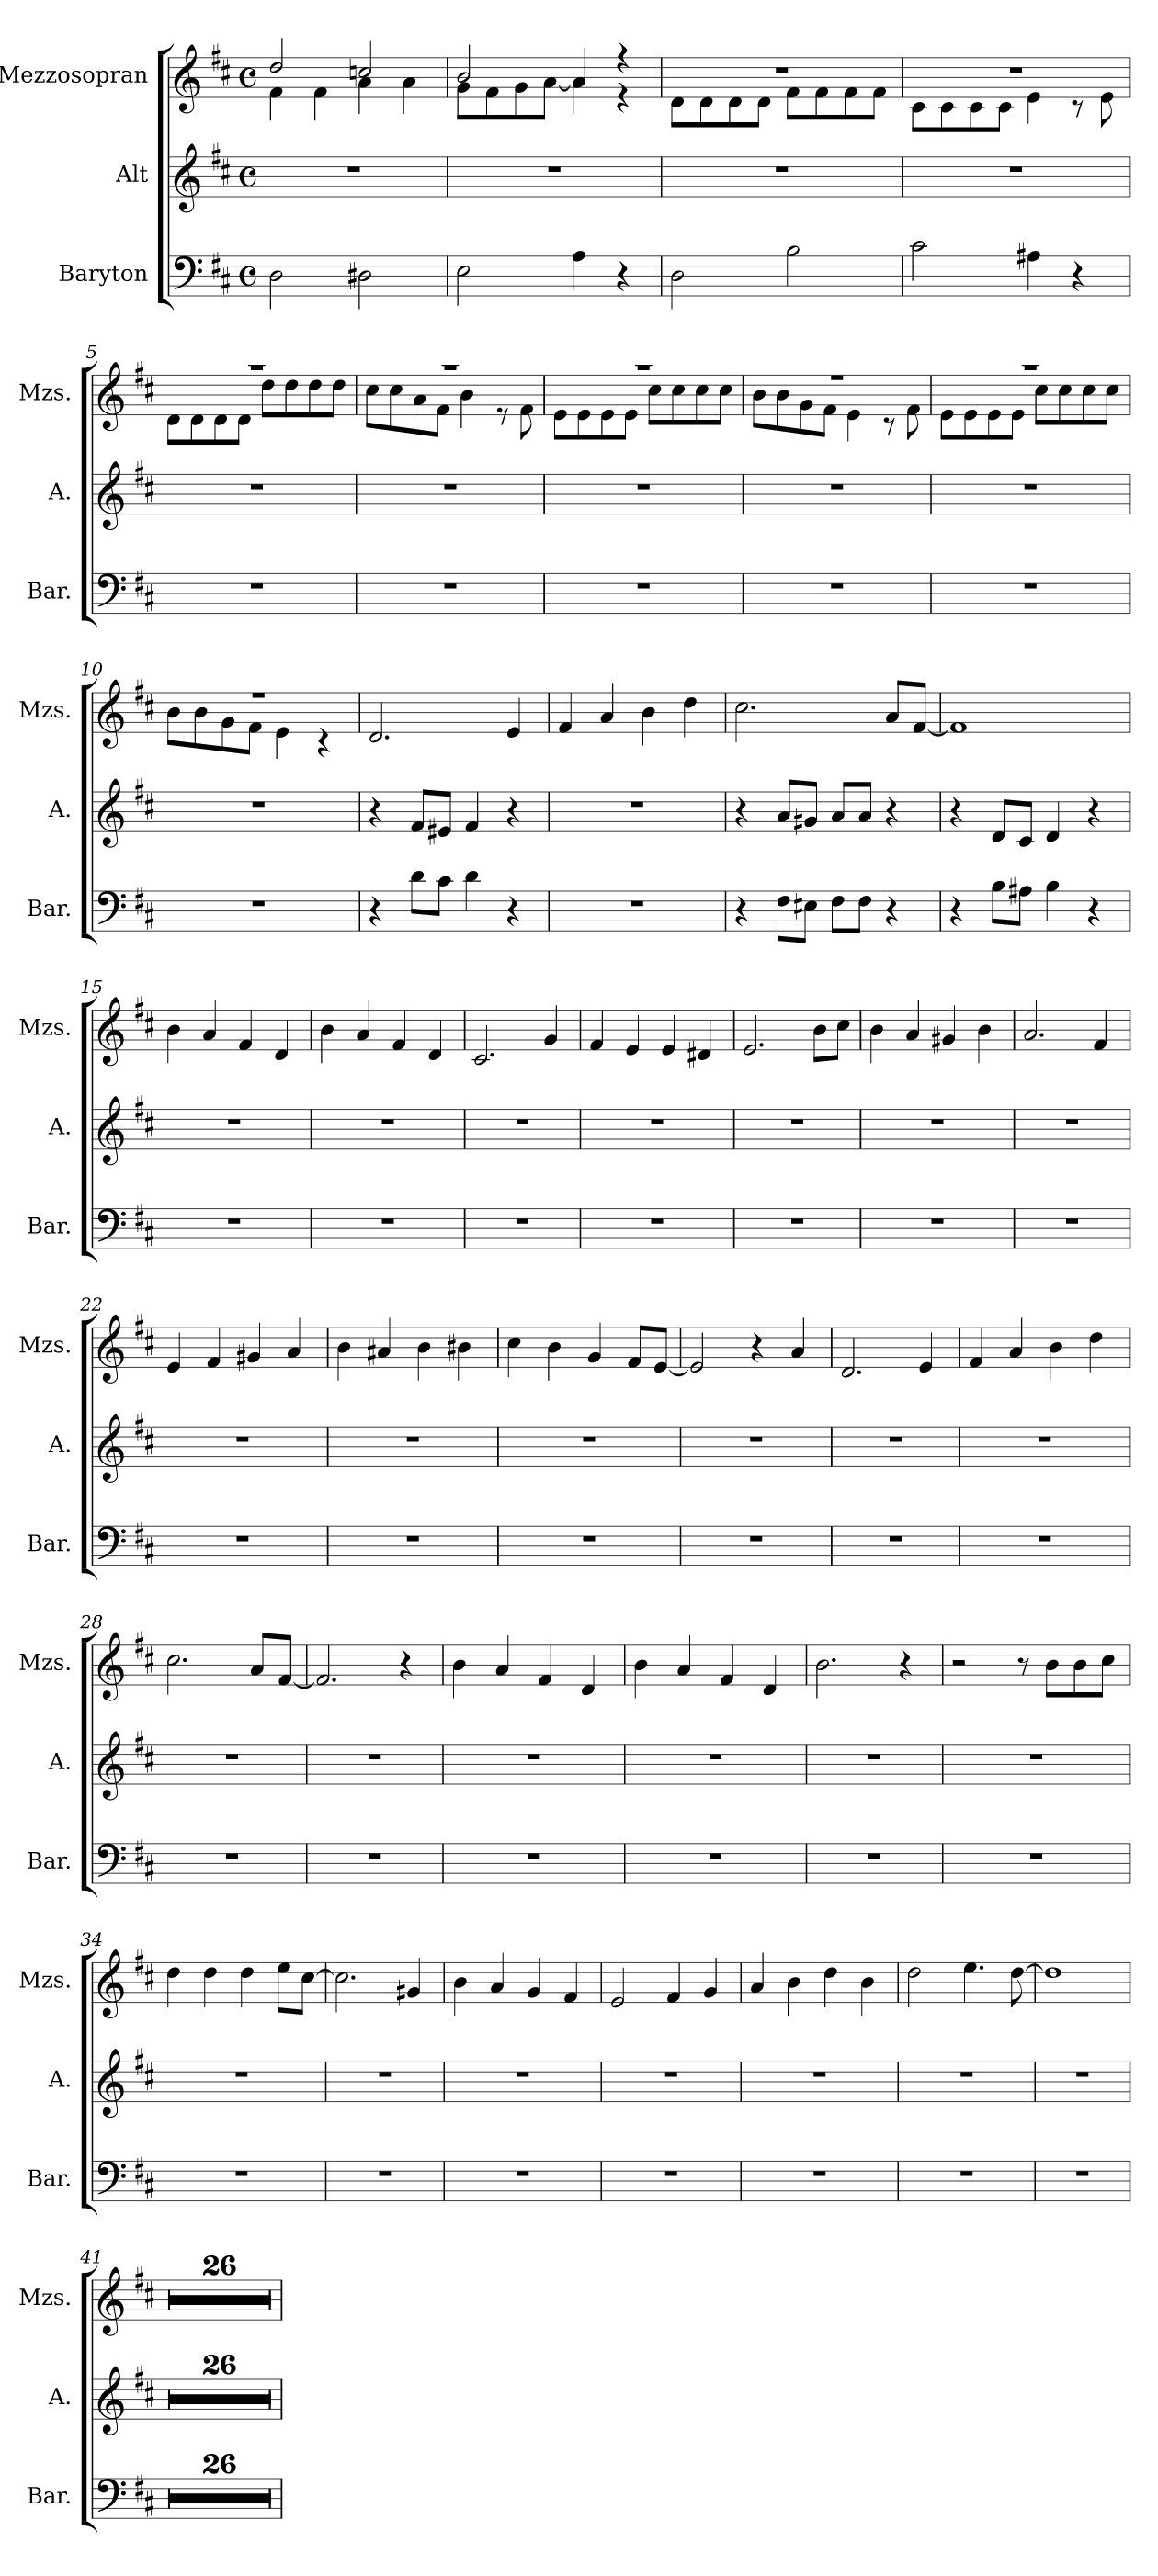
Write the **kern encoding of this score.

**kern	**kern	**kern
*part3	*part2	*part1
*staff3	*staff2	*staff1
*I"Baryton	*I"Alt	*I"Mezzosopran
*I'Bar.	*I'A.	*I'Mzs.
*clefF4	*clefG2	*clefG2
*k[f#c#]	*k[f#c#]	*k[f#c#]
*M4/4	*M4/4	*M4/4
*met(c)	*met(c)	*met(c)
=1	=1	=1
*	*	*^
2D\	1r	2dd/	4f#\
.	.	.	4f#\
2D#X\	.	2ccn/	4a\
.	.	.	4a\
=2	=2	=2	=2
2E\	1r	2b/	8g\L
.	.	.	8f#\
.	.	.	8g\
.	.	.	[8a\J
4A\	.	4a/	4a\]
4r	.	4r	4r
=3	=3	=3	=3
2D\	1r	1r	8d\L
.	.	.	8d\
.	.	.	8d\
.	.	.	8d\J
2B\	.	.	8f#\L
.	.	.	8f#\
.	.	.	8f#\
.	.	.	8f#\J
=4	=4	=4	=4
2c#\	1r	1r	8c#\L
.	.	.	8c#\
.	.	.	8c#\
.	.	.	8c#\J
4A#X\	.	.	4e\
4r	.	.	8r
.	.	.	8e\
=5	=5	=5	=5
1r	1r	1r	8d\L
.	.	.	8d\
.	.	.	8d\
.	.	.	8d\J
.	.	.	8dd\L
.	.	.	8dd\
.	.	.	8dd\
.	.	.	8dd\J
!!LO:LB:g=z	!!
=6	=6	=6	=6
1r	1r	1r	8cc#\L
.	.	.	8cc#\
.	.	.	8a\
.	.	.	8f#\J
.	.	.	4b\
.	.	.	8r
.	.	.	8f#\
=7	=7	=7	=7
1r	1r	1r	8e\L
.	.	.	8e\
.	.	.	8e\
.	.	.	8e\J
.	.	.	8cc#\L
.	.	.	8cc#\
.	.	.	8cc#\
.	.	.	8cc#\J
=8	=8	=8	=8
1r	1r	1r	8b\L
.	.	.	8b\
.	.	.	8g\
.	.	.	8f#\J
.	.	.	4e\
.	.	.	8r
.	.	.	8f#\
=9	=9	=9	=9
1r	1r	1r	8e\L
.	.	.	8e\
.	.	.	8e\
.	.	.	8e\J
.	.	.	8cc#\L
.	.	.	8cc#\
.	.	.	8cc#\
.	.	.	8cc#\J
=10	=10	=10	=10
1r	1r	1r	8b\L
.	.	.	8b\
.	.	.	8g\
.	.	.	8f#\J
.	.	.	4e\
.	.	.	4r
*	*	*v	*v
!!LO:LB:g=z
=11	=11	=11
4r	4r	2.d/
8d\L	8f#/L	.
8c#\J	8e#X/J	.
4d\	4f#/	.
4r	4r	4e/
=12	=12	=12
1r	1r	4f#/
.	.	4a/
.	.	4b\
.	.	4dd\
=13	=13	=13
4r	4r	2.cc#\
8F#\L	8a/L	.
8E#X\J	8g#X/J	.
8F#\L	8a/L	.
8F#\J	8a/J	.
4r	4r	8a/L
.	.	[8f#/J
=14	=14	=14
4r	4r	1f#]
8B\L	8d/L	.
8A#X\J	8c#/J	.
4B\	4d/	.
4r	4r	.
=15	=15	=15
1r	1r	4b\
.	.	4a/
.	.	4f#/
.	.	4d/
=16	=16	=16
1r	1r	4b\
.	.	4a/
.	.	4f#/
.	.	4d/
=17	=17	=17
1r	1r	2.c#/
.	.	4g/
=18	=18	=18
1r	1r	4f#/
.	.	4e/
.	.	4e/
.	.	4d#X/
!!LO:LB:g=z
=19	=19	=19
1r	1r	2.e/
.	.	8b\L
.	.	8cc#\J
=20	=20	=20
1r	1r	4b\
.	.	4a/
.	.	4g#X/
.	.	4b\
=21	=21	=21
1r	1r	2.a/
.	.	4f#/
=22	=22	=22
1r	1r	4e/
.	.	4f#/
.	.	4g#X/
.	.	4a/
=23	=23	=23
1r	1r	4b\
.	.	4a#X/
.	.	4b\
.	.	4b#X\
=24	=24	=24
1r	1r	4cc#\
.	.	4b\
.	.	4g/
.	.	8f#/L
.	.	[8e/J
=25	=25	=25
1r	1r	2e/]
.	.	4r
.	.	4a/
=26	=26	=26
1r	1r	2.d/
.	.	4e/
=27	=27	=27
1r	1r	4f#/
.	.	4a/
.	.	4b\
.	.	4dd\
!!LO:PB:g=z
=28	=28	=28
1r	1r	2.cc#\
.	.	8a/L
.	.	[8f#/J
=29	=29	=29
1r	1r	2.f#/]
.	.	4r
=30	=30	=30
1r	1r	4b\
.	.	4a/
.	.	4f#/
.	.	4d/
=31	=31	=31
1r	1r	4b\
.	.	4a/
.	.	4f#/
.	.	4d/
=32	=32	=32
1r	1r	2.b\
.	.	4r
=33	=33	=33
1r	1r	2r
.	.	8r
.	.	8b\L
.	.	8b\
.	.	8cc#\J
=34	=34	=34
1r	1r	4dd\
.	.	4dd\
.	.	4dd\
.	.	8ee\L
.	.	[8cc#\J
=35	=35	=35
1r	1r	2.cc#\]
.	.	4g#X/
=36	=36	=36
1r	1r	4b\
.	.	4a/
.	.	4g/
.	.	4f#/
=37	=37	=37
1r	1r	2e/
.	.	4f#/
.	.	4g/
!!LO:LB:g=z
=38	=38	=38
1r	1r	4a/
.	.	4b\
.	.	4dd\
.	.	4b\
=39	=39	=39
1r	1r	2dd\
.	.	4.ee\
.	.	[8dd\
=40	=40	=40
1r	1r	1dd]
=41	=41	=41
1r	1r	1r
=42	=42	=42
1r	1r	1r
=43	=43	=43
1r	1r	1r
=44	=44	=44
1r	1r	1r
=45	=45	=45
1r	1r	1r
=46	=46	=46
1r	1r	1r
=47	=47	=47
1r	1r	1r
=48	=48	=48
1r	1r	1r
=49	=49	=49
1r	1r	1r
=50	=50	=50
1r	1r	1r
=51	=51	=51
1r	1r	1r
=52	=52	=52
1r	1r	1r
!!LO:LB:g=z
=53	=53	=53
1r	1r	1r
=54	=54	=54
1r	1r	1r
=55	=55	=55
1r	1r	1r
=56	=56	=56
1r	1r	1r
=57	=57	=57
1r	1r	1r
=58	=58	=58
1r	1r	1r
=59	=59	=59
1r	1r	1r
=60	=60	=60
1r	1r	1r
=61	=61	=61
1r	1r	1r
=62	=62	=62
1r	1r	1r
=63	=63	=63
1r	1r	1r
=64	=64	=64
1r	1r	1r
=65	=65	=65
1r	1r	1r
=66	=66	=66
1r	1r	1r
=	=	=
*-	*-	*-
